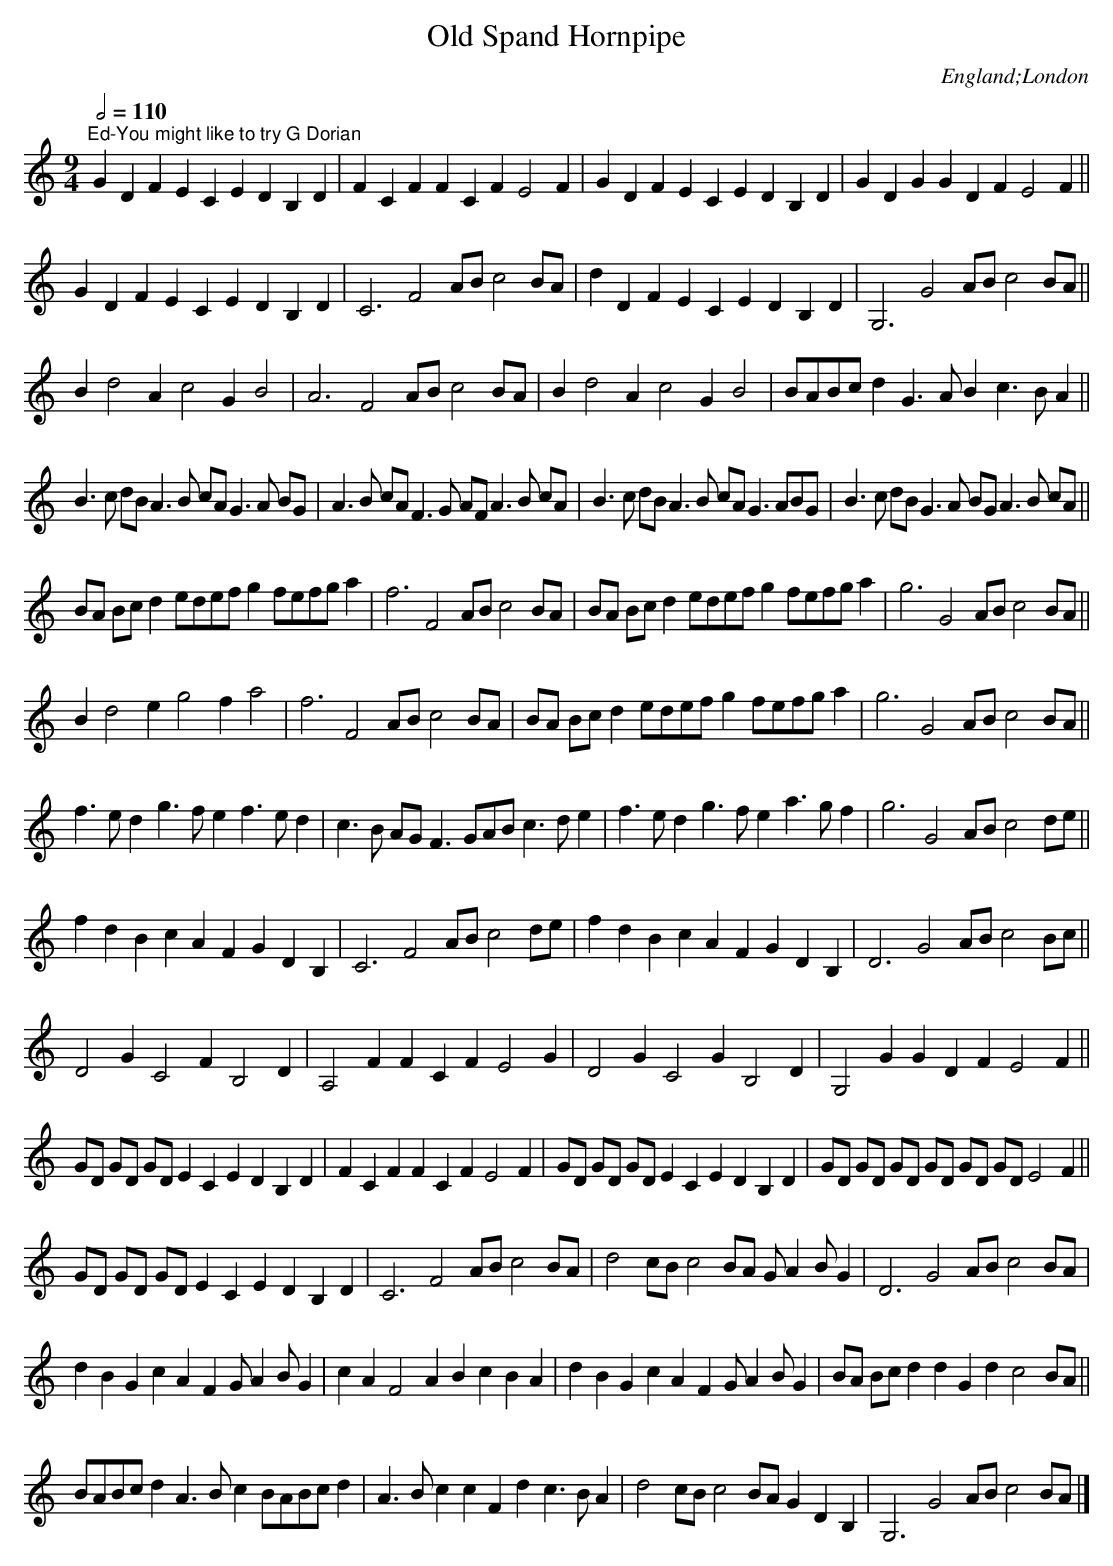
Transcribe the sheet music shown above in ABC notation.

X:1
T:Old Spand Hornpipe
O:England;London
Q:1/2=110
M:9/4
L:1/4
K:C
"^Ed-You might like to try G Dorian"
GDFECEDB,D | FCFFCFE2F | GDFECEDB,D | GDGGDFE2F ||
GDF ECEDB,D | C3 F2A/B/c2B/A/ | dDFECEDB,D | G,3G2A/B/c2B/A/ ||
Bd2Ac2GB2 | A3F2A/B/c2B/A/ | Bd2Ac2GB2 | B/A/B/c/dG>ABc>BA ||
B>c d/B/ A>B c/A/ G>A B/G/ | A>B c/A/  F>G A/F/  A>B c/A/ |\
B>c d/B/ A>B c/A/ G>AB/G/ | B>c d/B/ G>A B/G/ A>B c/A/ ||
B/A/ B/c/ d e/d/e/f/gf/e/f/g/a | f3F2A/B/c2B/A/ |\
B/A/ B/c/ d e/d/e/f/gf/e/f/g/a | g3G2A/B/ c2B/A/ ||
Bd2eg2fa2 | f3F2A/B/c2B/A/ |\
B/A/ B/c/ d e/d/e/f/gf/e/f/g/a | g3G2A/B/ c2B/A/ ||
f>edg>fef>ed | c>B A/G/ F>GA/B/ c>de | f>edg>fe a>gf | g3G2A/B/c2d/e/ ||
fdBcAFGDB, | C3F2A/B/c2d/e/ | fdBcAFGDB, | D3G2A/B/c2B/c/ ||
D2GC2FB,2D | A,2FFCFE2G | D2GC2GB,2D | G,2GGDFE2F ||
G/D/ G/D/ G/D/ ECEDB,D | FCFFCFE2F |\
G/D/ G/D/ G/D/ ECEDB,D | G/D/ G/D/ G/D/ G/D/ G/D/ G/D/E2F ||
G/D/ G/D/ G/D/ ECEDB,D | C3F2A/B/c2B/A/ |\
d2c/B/c2B/A/ G/AB/G | D3G2A/B/c2B/A/ |
dBGcAFG/AB/G | cAF2 ABcBA | dBGcAFG/AB/G | B/A/ B/c/ddGdc2B/A/ ||
B/A/B/c/dA>Bc B/A/B/c/d | A>BccFd c>BA |\
d2c/B/c2B/A/GDB, | G,3G2A/B/c2B/A/ |]
